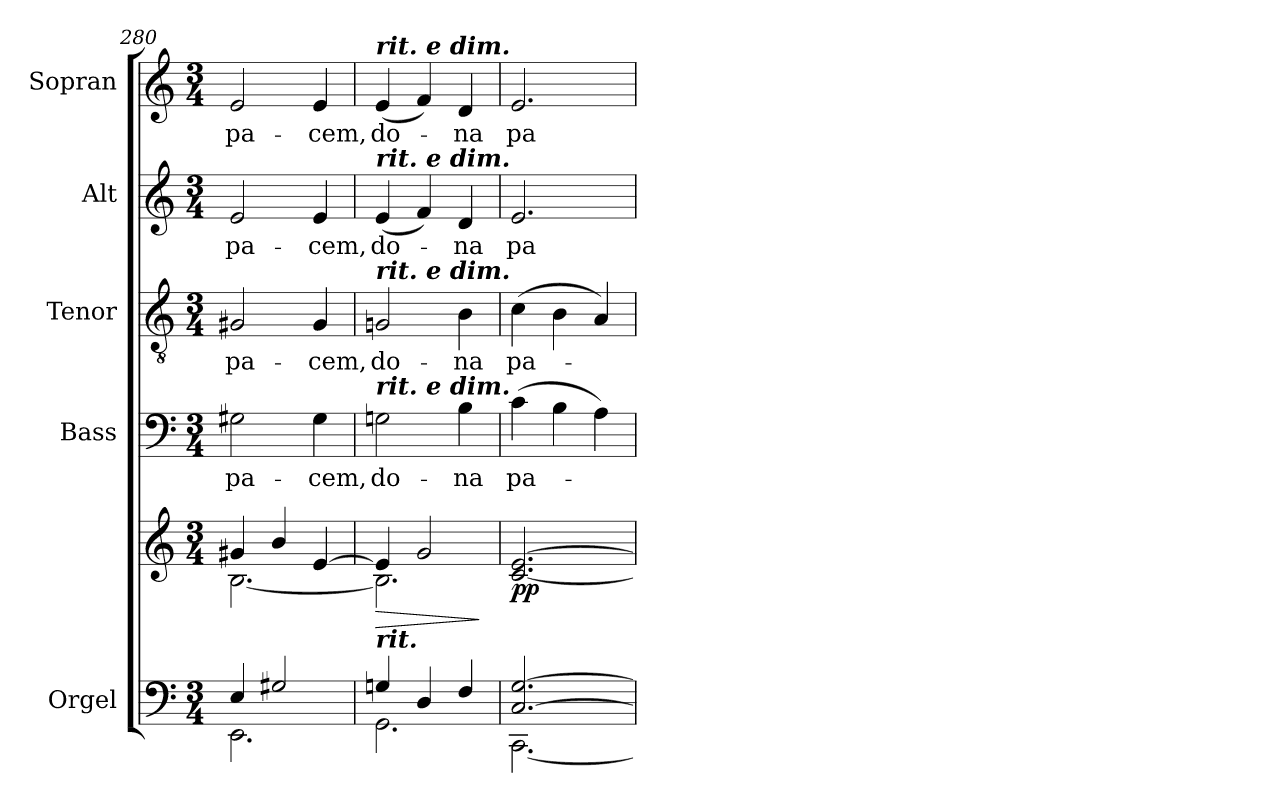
**kern	**kern	**dynam	**kern	**text	**kern	**text	**kern	**text	**kern	**text
*part5	*part5	*part5	*part4	*part4	*part3	*part3	*part2	*part2	*part1	*part1
*staff6	*staff5	*staff5/6	*staff4	*staff4	*staff3	*staff3	*staff2	*staff2	*staff1	*staff1
*I"Orgel	*	*	*I"Bass	*	*I"Tenor	*	*I"Alt	*	*I"Sopran	*
*I'Org.	*	*	*I'B.	*	*I'T.	*	*I'A.	*	*I'S.	*
*clefF4	*clefG2	*	*clefF4	*	*clefGv2	*	*clefG2	*	*clefG2	*
*k[]	*k[]	*	*k[]	*	*k[]	*	*k[]	*	*k[]	*
*C:	*C:	*	*C:	*	*C:	*	*C:	*	*C:	*
*M3/4	*M3/4	*	*M3/4	*	*M3/4	*	*M3/4	*	*M3/4	*
=280	=280	=280	=280	=280	=280	=280	=280	=280	=280	=280
*^	*^	*	*	*	*	*	*	*	*	*
!	!	!	!	!	!	!LO:LY:b	!	!LO:LY:b	!	!LO:LY:b	!	!LO:LY:b
4E/	2.EE\	4g#X/	[<2.B\	.	2G#X\	pa-	2G#X/	pa-	2e/	pa-	2e/	pa-
2G#X/	.	4b/	.	.	.	.	.	.	.	.	.	.
!	!	!	!	!	!	!LO:LY:b	!	!LO:LY:b	!	!LO:LY:b	!	!LO:LY:b
.	.	[>4e/	.	.	4G#\	-cem,	4G#/	-cem,	4e/	-cem,	4e/	-cem,
=281	=281	=281	=281	=281	=281	=281	=281	=281	=281	=281	=281	=281
!	!	!	!	!	!	!	!	!	!	!	!LO:TX:a:Bi:t=rit. e dim.	!
!	!	!	!	!	!	!	!	!	!LO:TX:a:Bi:t=rit. e dim.	!	!	!
!	!	!	!	!	!	!	!LO:TX:a:Bi:t=rit. e dim.	!	!	!	!	!
!	!	!	!	!	!LO:TX:a:Bi:t=rit. e dim.	!	!	!	!	!	!	!
!	!	!LO:TX:b:Bi:t=rit.	!	!	!	!	!	!	!	!	!	!
!	!	!	!	!LO:HP:b	!	!LO:LY:b	!	!LO:LY:b	!	!LO:LY:b	!	!LO:LY:b
4Gn/	2.GG\	4e/]	2.B\]	>	2Gn\	do-	2Gn/	do-	(<4e/	do-	(<4e/	do-
4D/	.	2g/	.	.	.	.	.	.	4f/)	.	4f/)	.
!	!	!	!	!	!	!LO:LY:b	!	!LO:LY:b	!	!LO:LY:b	!	!LO:LY:b
4F/	.	.	.	.	4B\	-na	4B\	-na	4d/	-na	4d/	-na
*v	*v	*	*	*	*	*	*	*	*	*	*	*
*	*v	*v	*	*	*	*	*	*	*	*	*
.	.	]	.	.	.	.	.	.	.	.
=282	=282	=282	=282	=282	=282	=282	=282	=282	=282	=282
*^	*	*	*	*	*	*	*	*	*	*
!	!	!	!LO:DY:b	!	!LO:LY:b	!	!LO:LY:b	!	!LO:LY:b	!	!LO:LY:b
[>2.C/ [>2.G/	[<2.CC\	[2.c/ [2.e/	pp	(>4c\	pa-	(>4c\	pa-	2.e/	pa-	2.e/	pa-
.	.	.	.	4B\	.	4B\	.	.	.	.	.
.	.	.	.	4A\)	.	4A/)	.	.	.	.	.
*v	*v	*	*	*	*	*	*	*	*	*	*
=	=	=	=	=	=	=	=	=	=	=
*-	*-	*-	*-	*-	*-	*-	*-	*-	*-	*-
